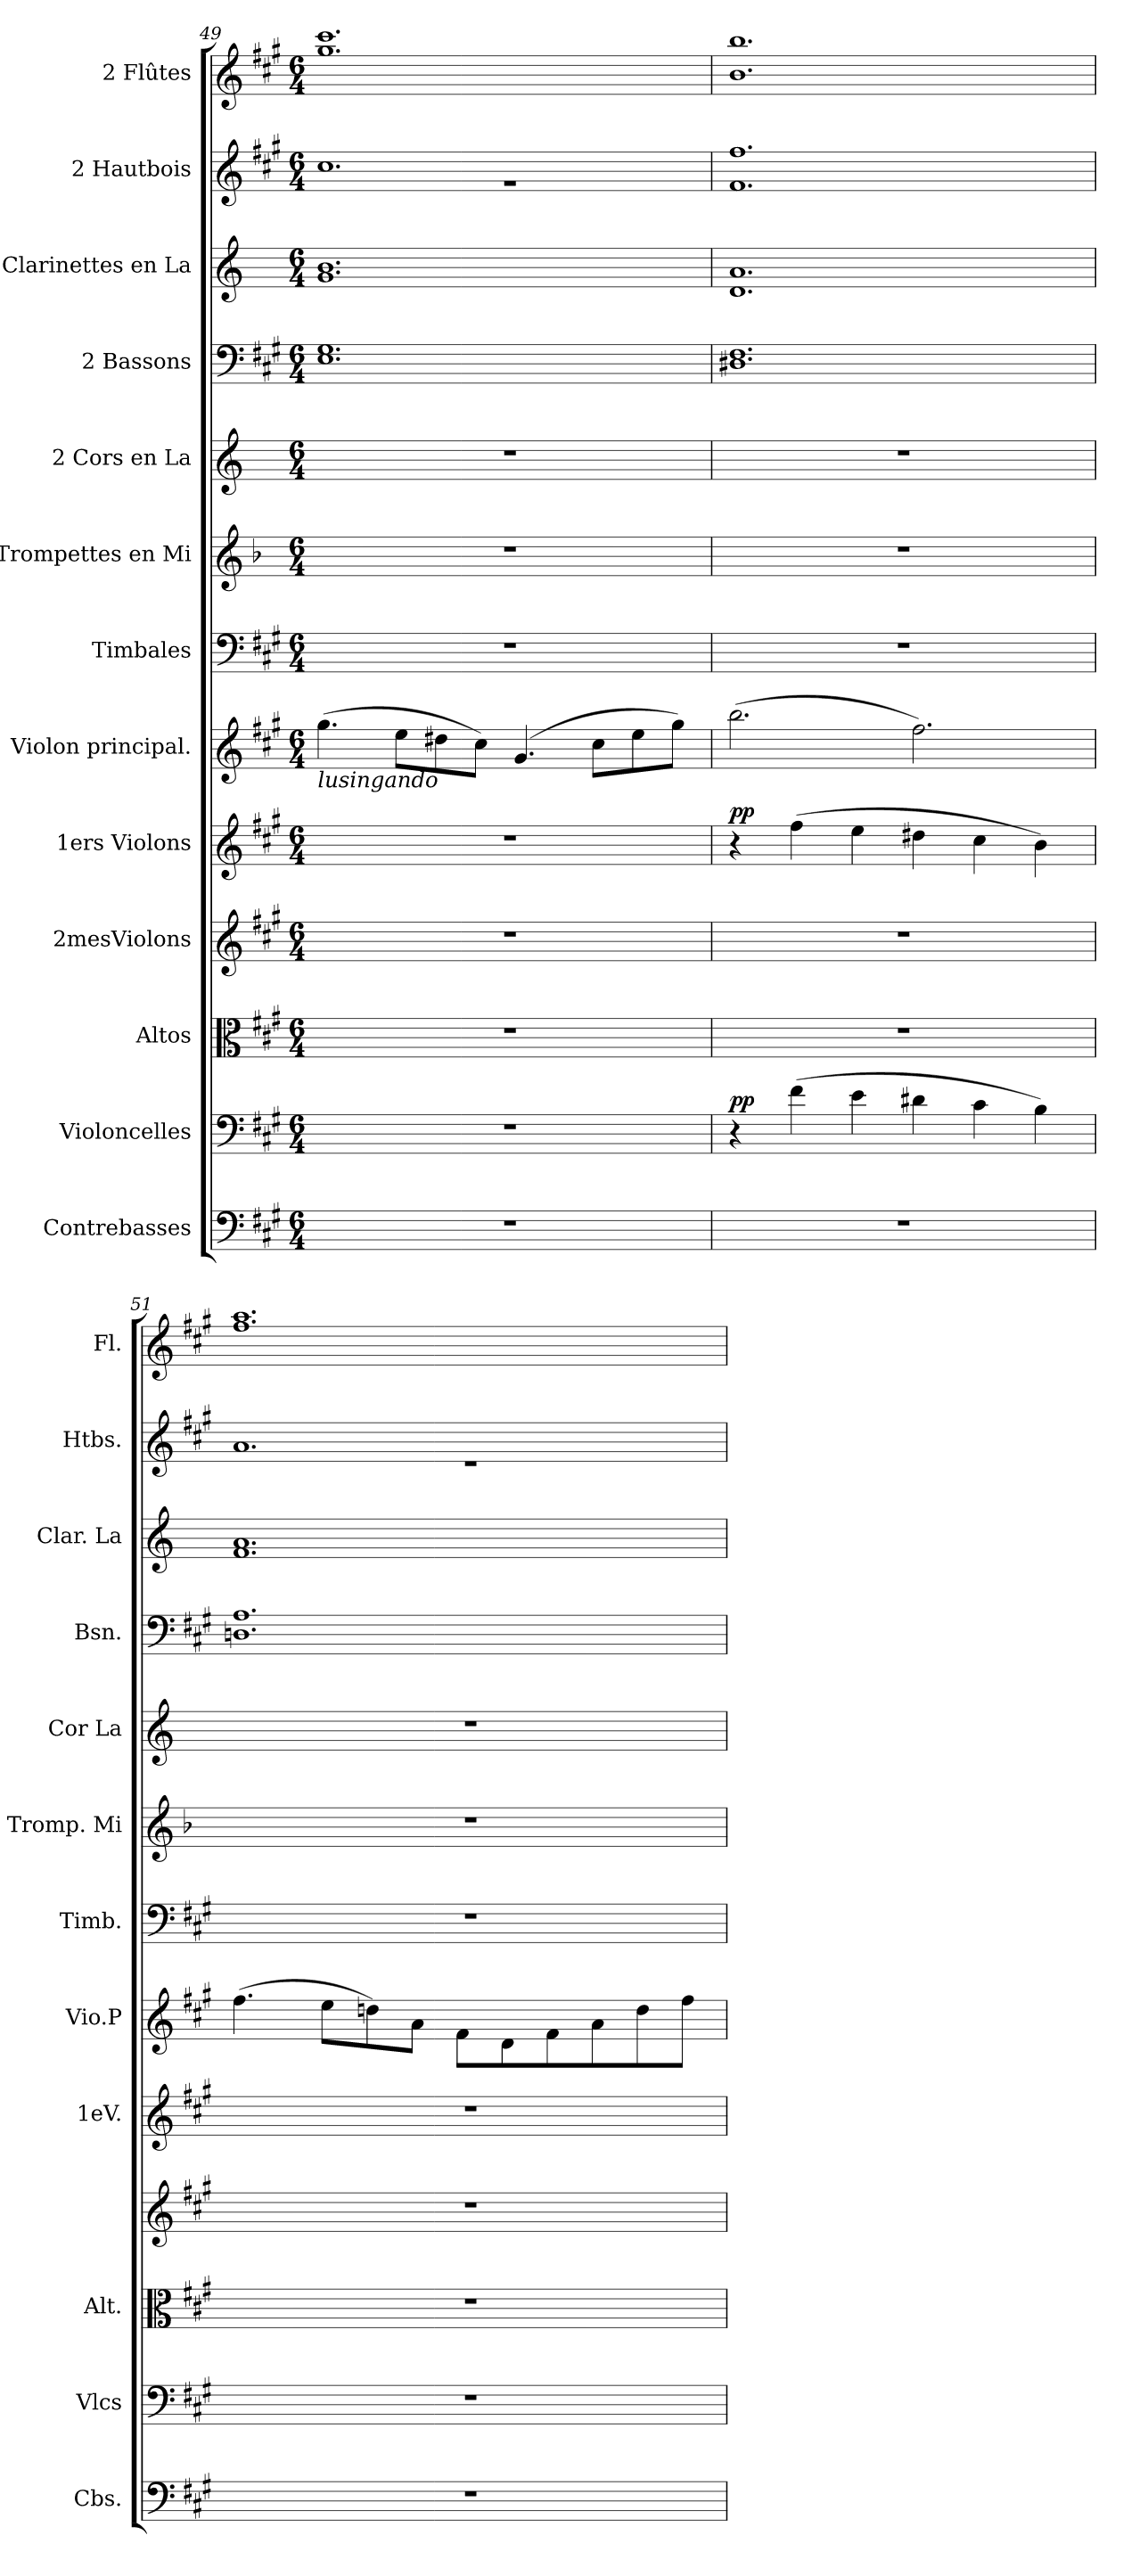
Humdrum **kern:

**kern	**kern	**dynam	**kern	**kern	**kern	**dynam	**kern	**kern	**kern	**kern	**kern	**kern	**kern	**kern
*part13	*part12	*part12	*part11	*part10	*part9	*part9	*part8	*part7	*part6	*part5	*part4	*part3	*part2	*part1
*staff13	*staff12	*staff12	*staff11	*staff10	*staff9	*staff9	*staff8	*staff7	*staff6	*staff5	*staff4	*staff3	*staff2	*staff1
*I"Contrebasses	*I"Violoncelles	*	*I"Altos	*I"2mesViolons	*I"1ers Violons	*	*I"Violon principal.	*I"Timbales	*I"Trompettes en Mi	*I"2 Cors en La	*I"2 Bassons	*I"2 Clarinettes en La	*I"2 Hautbois	*I"2 Flûtes
*I'Cbs.	*I'Vlcs	*	*I'Alt.	*	*I'1eV.	*	*I'Vio.P	*I'Timb.	*I'Tromp. Mi	*I'Cor La	*I'Bsn.	*I'Clar. La	*I'Htbs.	*I'Fl.
*clefF4	*clefF4	*	*clefC3	*clefG2	*clefG2	*	*clefG2	*clefF4	*clefG2	*clefG2	*clefF4	*clefG2	*clefG2	*clefG2
*ITrd7c12	*	*	*	*	*	*	*	*	*ITrd-2c-4	*ITrd2c3	*	*ITrd2c3	*	*
*k[f#c#g#]	*k[f#c#g#]	*	*k[f#c#g#]	*k[f#c#g#]	*k[f#c#g#]	*	*k[f#c#g#]	*k[f#c#g#]	*k[f#c#g#]	*k[f#c#g#]	*k[f#c#g#]	*k[f#c#g#]	*k[f#c#g#]	*k[f#c#g#]
*M6/4	*M6/4	*	*M6/4	*M6/4	*M6/4	*	*M6/4	*M6/4	*M6/4	*M6/4	*M6/4	*M6/4	*M6/4	*M6/4
=49	=49	=49	=49	=49	=49	=49	=49	=49	=49	=49	=49	=49	=49	=49
*	*	*	*	*	*	*	*	*	*	*	*	*	*^	*
!	!	!	!	!	!	!	!LO:TX:b:i:t=lusingando	!	!	!	!	!	!	!	!
1.r	1.r	.	1.r	1.r	1.r	.	(>4.gg#\	1.r	1.r	1.r	1.E 1.G#	1.e 1.g#	1.cc#	1.r	1.gg# 1.ccc#
.	.	.	.	.	.	.	8ee\L	.	.	.	.	.	.	.	.
.	.	.	.	.	.	.	8dd#X\	.	.	.	.	.	.	.	.
.	.	.	.	.	.	.	8cc#\J)	.	.	.	.	.	.	.	.
.	.	.	.	.	.	.	(>4.g#/	.	.	.	.	.	.	.	.
.	.	.	.	.	.	.	8cc#\L	.	.	.	.	.	.	.	.
.	.	.	.	.	.	.	8ee\	.	.	.	.	.	.	.	.
.	.	.	.	.	.	.	8gg#\J)	.	.	.	.	.	.	.	.
*	*	*	*	*	*	*	*	*	*	*	*	*	*v	*v	*
=50	=50	=50	=50	=50	=50	=50	=50	=50	=50	=50	=50	=50	=50	=50
!	!	!LO:DY:a	!	!	!	!LO:DY:a	!	!	!	!	!	!	!	!
1.r	4r	pp	1.r	1.r	4r	pp	(>2.bb\	1.r	1.r	1.r	1.D#X 1.F#	1.B 1.f#	1.f# 1.ff#	1.b 1.bb
.	(>4f#\	.	.	.	(>4ff#\	.	.	.	.	.	.	.	.	.
.	4e\	.	.	.	4ee\	.	.	.	.	.	.	.	.	.
.	4d#X\	.	.	.	4dd#X\	.	2.ff#\)	.	.	.	.	.	.	.
.	4c#\	.	.	.	4cc#\	.	.	.	.	.	.	.	.	.
.	4B\)	.	.	.	4b\)	.	.	.	.	.	.	.	.	.
=51	=51	=51	=51	=51	=51	=51	=51	=51	=51	=51	=51	=51	=51	=51
*	*	*	*	*	*	*	*	*	*	*	*	*	*^	*
1.r	1.r	.	1.r	1.r	1.r	.	(>4.ff#\	1.r	1.r	1.r	1.Dn 1.A	1.d 1.f#	1.a	1.r	1.ff# 1.aa
.	.	.	.	.	.	.	8ee\L	.	.	.	.	.	.	.	.
.	.	.	.	.	.	.	8ddn\)	.	.	.	.	.	.	.	.
.	.	.	.	.	.	.	8a\J	.	.	.	.	.	.	.	.
.	.	.	.	.	.	.	8f#\L	.	.	.	.	.	.	.	.
.	.	.	.	.	.	.	8d\	.	.	.	.	.	.	.	.
.	.	.	.	.	.	.	8f#\	.	.	.	.	.	.	.	.
.	.	.	.	.	.	.	8a\	.	.	.	.	.	.	.	.
.	.	.	.	.	.	.	8dd\	.	.	.	.	.	.	.	.
.	.	.	.	.	.	.	8ff#\J	.	.	.	.	.	.	.	.
*	*	*	*	*	*	*	*	*	*	*	*	*	*v	*v	*
=	=	=	=	=	=	=	=	=	=	=	=	=	=	=
*-	*-	*-	*-	*-	*-	*-	*-	*-	*-	*-	*-	*-	*-	*-
